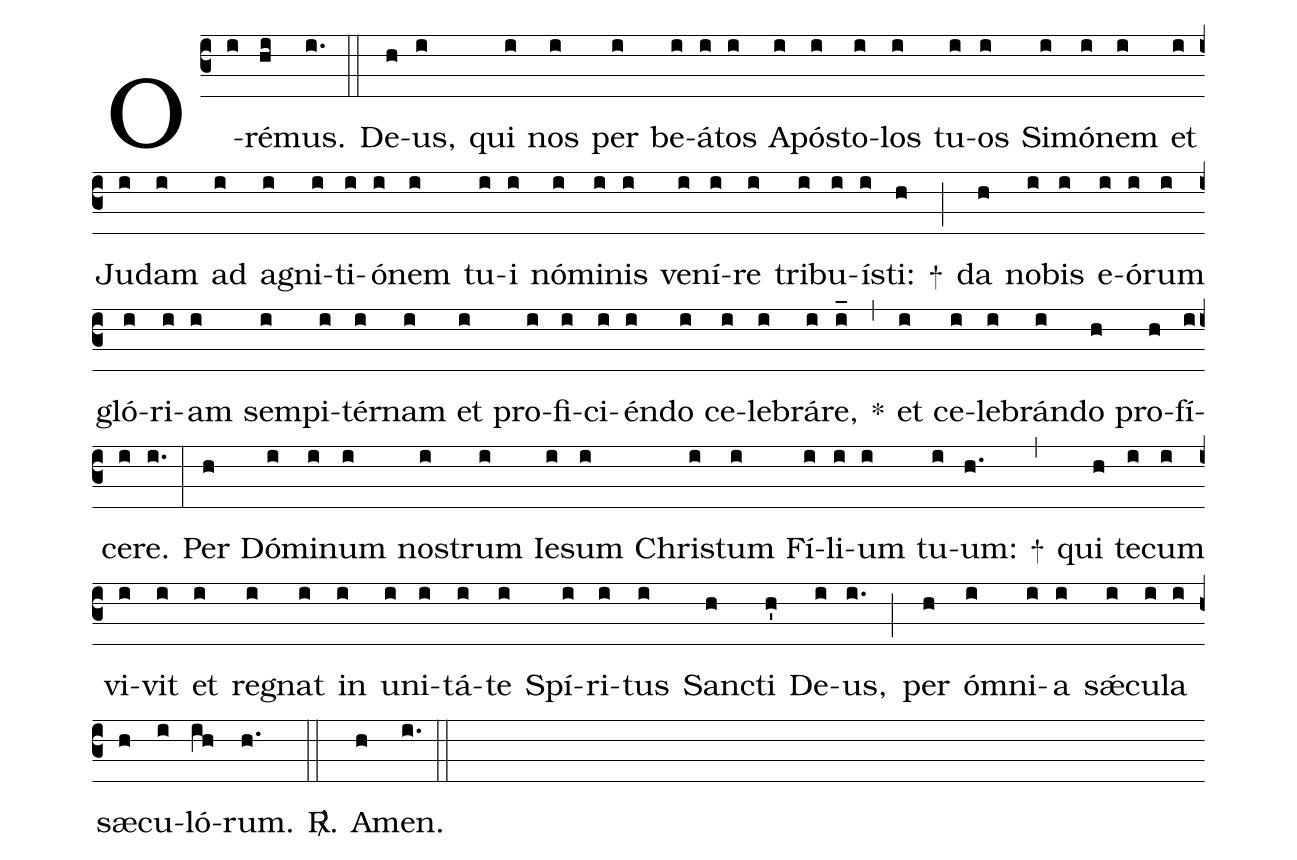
%%
(c3)
O(i)ré(hi)mus.(i.) (::)

De(h)us,(i) qui(i) nos(i) per(i) be(i)á(i)tos(i) A(i)pós(i)to(i)los(i) tu(i)os(i) Si(i)mó(i)nem(i) et(i) Ju(i)dam(i) ad(i) a(i)gni(i)ti(i)ó(i)nem(i) tu(i)i(i) nó(i)mi(i)nis(i) ve(i)ní(i)re(i) tri(i)bu(i)ís(i)ti:(h) +(;)
da(h) no(i)bis(i) e(i)ó(i)rum(i) gló(i)ri(i)am(i) sem(i)pi(i)tér(i)nam(i) et(i) pro(i)fi(i)ci(i)én(i)do(i) ce(i)le(i)brá(i)re,(i_) *(,)
et(i) ce(i)le(i)brán(i)do(h) pro(h)fí(i)ce(i)re.(i.) (:)

Per(h) Dó(i)mi(i)num(i) nos(i)trum(i) Ie(i)sum(i) Chris(i)tum(i) Fí(i)li(i)um(i) tu(i)um:(h.) +(,)
qui(h) te(i)cum(i) vi(i)vit(i) et(i) reg(i)nat(i) in(i) u(i)ni(i)tá(i)te(i) Spí(i)ri(i)tus(i) San(h)cti(h') De(i)us,(i.) (;)
per(h) óm(i)ni(i)a(i) sǽ(i)cu(i)la(i) sæ(h)cu(i)ló(ih)rum.(h.) <sp>R/</sp>.(::)
A(h)men.(i.) (::)
